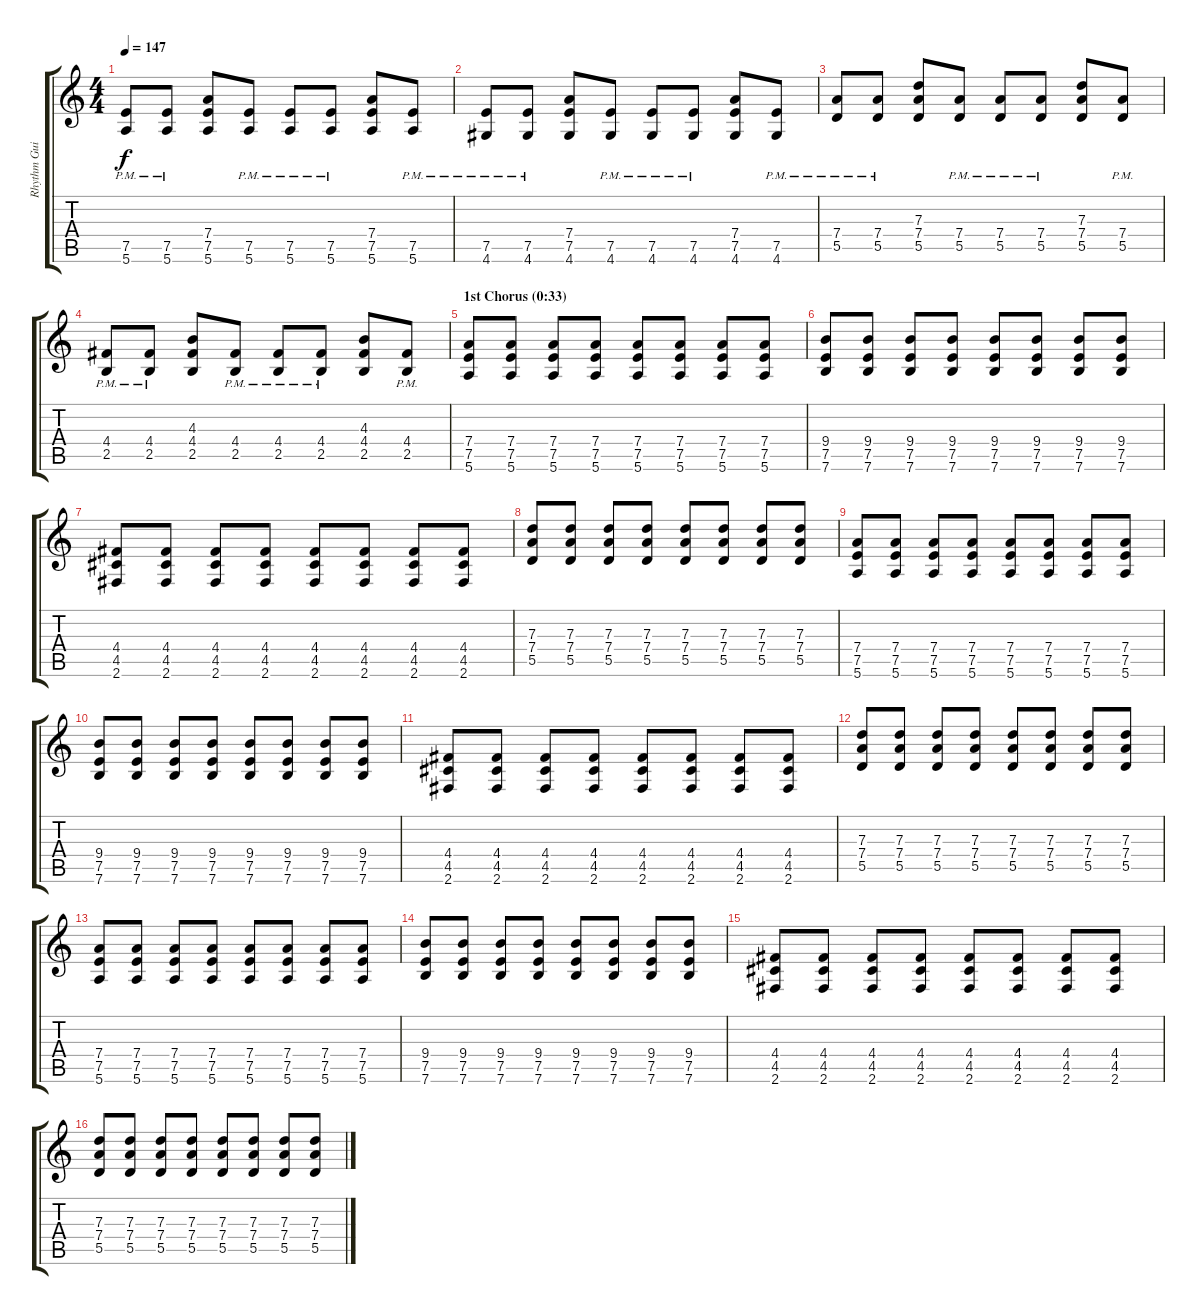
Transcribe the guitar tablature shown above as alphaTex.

\track ("Rhythm Guitar" "Rhythm Gui") {instrument distortionguitar}
\staff {score tabs}
\tuning (E4 B3 G3 D3 A2 E2) {hide}
\ts (4 4)
\tempo 147
\clef g2
\ks c
(7.5{pm} 5.6{pm}).8{dy f} (7.5{pm} 5.6{pm}).8 (7.4 7.5 5.6).8 (7.5{pm} 5.6{pm}).8 (7.5{pm} 5.6{pm}).8 (7.5{pm} 5.6{pm}).8 (7.4 7.5 5.6).8 (7.5{pm} 5.6{pm}).8 |
(7.5{pm} 4.6{pm}).8 (7.5{pm} 4.6{pm}).8 (7.4 7.5 4.6).8 (7.5{pm} 4.6{pm}).8 (7.5{pm} 4.6{pm}).8 (7.5{pm} 4.6{pm}).8 (7.4 7.5 4.6).8 (7.5{pm} 4.6{pm}).8 |
(7.4{pm} 5.5{pm}).8 (7.4{pm} 5.5{pm}).8 (7.3 7.4 5.5).8 (7.4{pm} 5.5{pm}).8 (7.4{pm} 5.5{pm}).8 (7.4{pm} 5.5{pm}).8 (7.3 7.4 5.5).8 (7.4{pm} 5.5{pm}).8 |
(4.4{pm} 2.5{pm}).8 (4.4{pm} 2.5{pm}).8 (4.3 4.4 2.5).8 (4.4{pm} 2.5{pm}).8 (4.4{pm} 2.5{pm}).8 (4.4{pm} 2.5{pm}).8 (4.3 4.4 2.5).8 (4.4{pm} 2.5{pm}).8 |
\section ("" "1st Chorus (0:33)")
(7.4 7.5 5.6).8 (7.4 7.5 5.6).8 (7.4 7.5 5.6).8 (7.4 7.5 5.6).8 (7.4 7.5 5.6).8 (7.4 7.5 5.6).8 (7.4 7.5 5.6).8 (7.4 7.5 5.6).8 |
(9.4 7.5 7.6).8 (9.4 7.5 7.6).8 (9.4 7.5 7.6).8 (9.4 7.5 7.6).8 (9.4 7.5 7.6).8 (9.4 7.5 7.6).8 (9.4 7.5 7.6).8 (9.4 7.5 7.6).8 |
(4.4 4.5 2.6).8 (4.4 4.5 2.6).8 (4.4 4.5 2.6).8 (4.4 4.5 2.6).8 (4.4 4.5 2.6).8 (4.4 4.5 2.6).8 (4.4 4.5 2.6).8 (4.4 4.5 2.6).8 |
(7.3 7.4 5.5).8 (7.3 7.4 5.5).8 (7.3 7.4 5.5).8 (7.3 7.4 5.5).8 (7.3 7.4 5.5).8 (7.3 7.4 5.5).8 (7.3 7.4 5.5).8 (7.3 7.4 5.5).8 |
(7.4 7.5 5.6).8 (7.4 7.5 5.6).8 (7.4 7.5 5.6).8 (7.4 7.5 5.6).8 (7.4 7.5 5.6).8 (7.4 7.5 5.6).8 (7.4 7.5 5.6).8 (7.4 7.5 5.6).8 |
(9.4 7.5 7.6).8 (9.4 7.5 7.6).8 (9.4 7.5 7.6).8 (9.4 7.5 7.6).8 (9.4 7.5 7.6).8 (9.4 7.5 7.6).8 (9.4 7.5 7.6).8 (9.4 7.5 7.6).8 |
(4.4 4.5 2.6).8 (4.4 4.5 2.6).8 (4.4 4.5 2.6).8 (4.4 4.5 2.6).8 (4.4 4.5 2.6).8 (4.4 4.5 2.6).8 (4.4 4.5 2.6).8 (4.4 4.5 2.6).8 |
(7.3 7.4 5.5).8 (7.3 7.4 5.5).8 (7.3 7.4 5.5).8 (7.3 7.4 5.5).8 (7.3 7.4 5.5).8 (7.3 7.4 5.5).8 (7.3 7.4 5.5).8 (7.3 7.4 5.5).8 |
(7.4 7.5 5.6).8 (7.4 7.5 5.6).8 (7.4 7.5 5.6).8 (7.4 7.5 5.6).8 (7.4 7.5 5.6).8 (7.4 7.5 5.6).8 (7.4 7.5 5.6).8 (7.4 7.5 5.6).8 |
(9.4 7.5 7.6).8 (9.4 7.5 7.6).8 (9.4 7.5 7.6).8 (9.4 7.5 7.6).8 (9.4 7.5 7.6).8 (9.4 7.5 7.6).8 (9.4 7.5 7.6).8 (9.4 7.5 7.6).8 |
(4.4 4.5 2.6).8 (4.4 4.5 2.6).8 (4.4 4.5 2.6).8 (4.4 4.5 2.6).8 (4.4 4.5 2.6).8 (4.4 4.5 2.6).8 (4.4 4.5 2.6).8 (4.4 4.5 2.6).8 |
(7.3 7.4 5.5).8 (7.3 7.4 5.5).8 (7.3 7.4 5.5).8 (7.3 7.4 5.5).8 (7.3 7.4 5.5).8 (7.3 7.4 5.5).8 (7.3 7.4 5.5).8 (7.3 7.4 5.5).8
